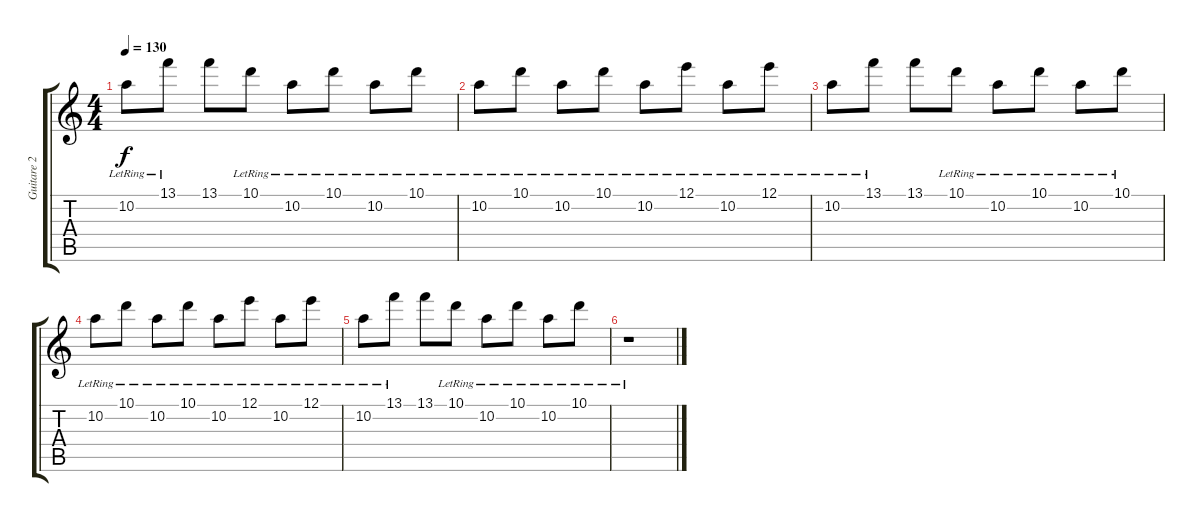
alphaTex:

\track ("Guitare 2" "Guitare 2") {instrument electricguitarmuted}
\staff {score tabs}
\tuning (E4 B3 G3 D3 A2 E2) {hide}
\ts (4 4)
\tempo 130
\clef g2
\ks c
10.2{lr}.8{dy f} 13.1{lr}.8 13.1.8 10.1{lr}.8 10.2{lr}.8 10.1{lr}.8 10.2{lr}.8 10.1{lr}.8 |
10.2{lr}.8 10.1{lr}.8 10.2{lr}.8 10.1{lr}.8 10.2{lr}.8 12.1{lr}.8 10.2{lr}.8 12.1{lr}.8 |
10.2{lr}.8 13.1{lr}.8 13.1.8 10.1{lr}.8 10.2{lr}.8 10.1{lr}.8 10.2{lr}.8 10.1{lr}.8 |
10.2{lr}.8 10.1{lr}.8 10.2{lr}.8 10.1{lr}.8 10.2{lr}.8 12.1{lr}.8 10.2{lr}.8 12.1{lr}.8 |
10.2{lr}.8 13.1{lr}.8 13.1.8 10.1{lr}.8 10.2{lr}.8 10.1{lr}.8 10.2{lr}.8 10.1{lr}.8 |
r.1
